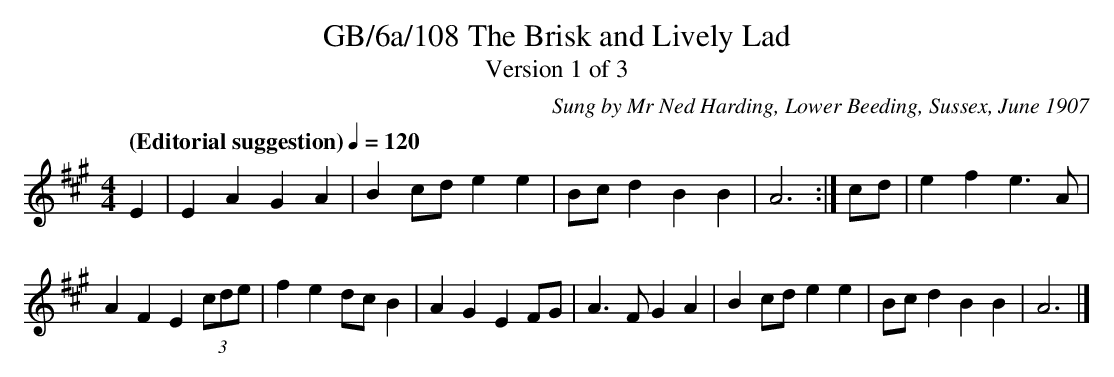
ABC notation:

X:1
T:GB/6a/108 The Brisk and Lively Lad
T:Version 1 of 3
C:Sung by Mr Ned Harding, Lower Beeding, Sussex, June 1907
M:4/4
L:1/8
Q:"(Editorial suggestion)" 1/4=120
K:A
E2 | E2 A2 G2 A2 | B2 cd e2 e2 | Bc d2 B2 B2 | A6 :| cd | e2 f2 e3 A |
A2 F2 E2 (3cde | f2 e2 dc B2 | A2 G2 E2 FG | A3 F G2 A2 | B2 cd e2 e2 | Bc d2 B2 B2 | A6 |]
